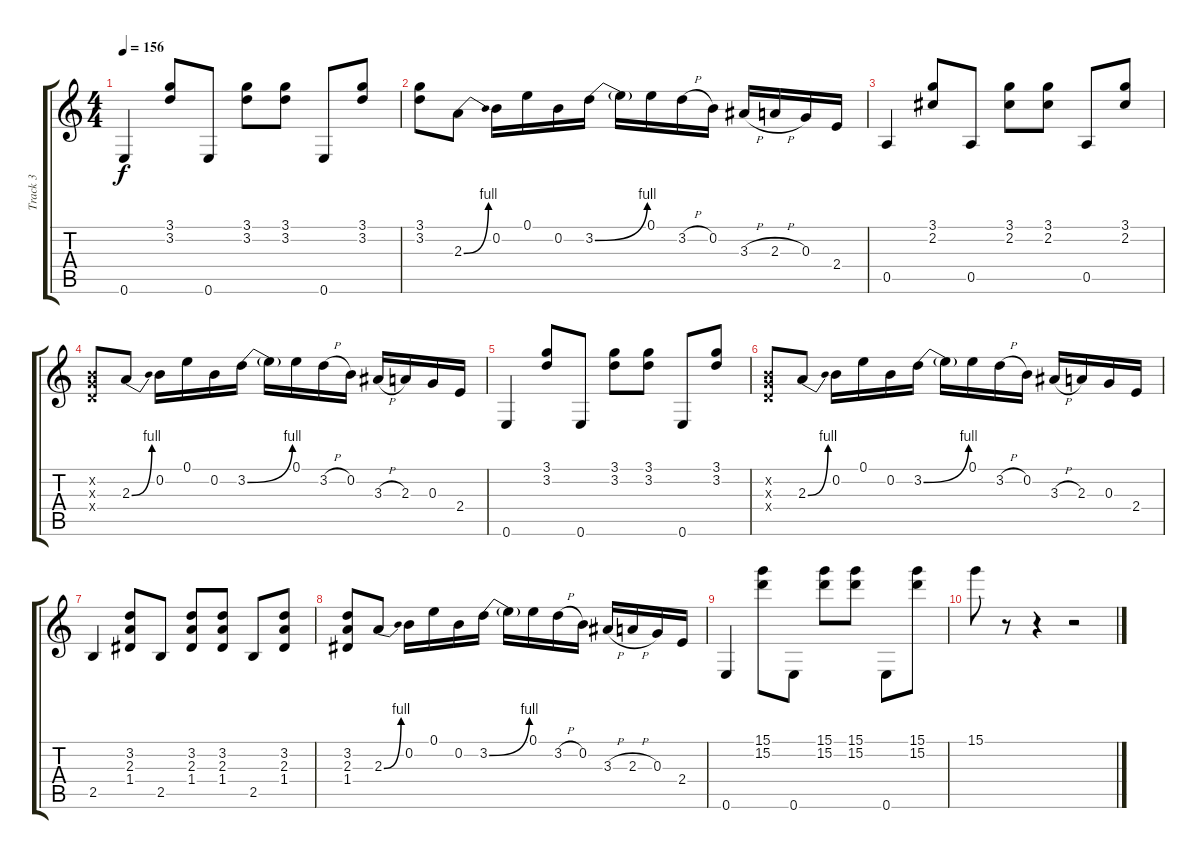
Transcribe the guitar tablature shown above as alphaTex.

\track ("Track 3" "Track 3") {instrument distortionguitar}
\staff {score tabs}
\tuning (E4 B3 G3 D3 A2 E2) {hide}
\ts (4 4)
\tempo 156
\clef g2
\ks c
0.6.4{dy f} (3.1 3.2).8 0.6.8 (3.1 3.2).8 (3.1 3.2).8 0.6.8 (3.1 3.2).8 |
(3.1 3.2).8 2.3{be (bend 0 0 60 4)}.8 0.2.16 0.1.16 0.2.16 3.2{be (bend 0 0 60 4)}.16 3.2{t}.16 0.1.16 3.2{h}.16 0.2.16 3.3{h}.16 2.3{h}.16 0.3.16 2.4.16 |
0.5.4 (3.1 2.2).8 0.5.8 (3.1 2.2).8 (3.1 2.2).8 0.5.8 (3.1 2.2).8 |
(0.2{x} 0.3{x} 0.4{x}).8 2.3{be (bend 0 0 60 4)}.8 0.2.16 0.1.16 0.2.16 3.2{be (bend 0 0 60 4)}.16 3.2{t}.16 0.1.16 3.2{h}.16 0.2.16 3.3{h}.16 2.3.16 0.3.16 2.4.16 |
0.6.4 (3.1 3.2).8 0.6.8 (3.1 3.2).8 (3.1 3.2).8 0.6.8 (3.1 3.2).8 |
(0.2{x} 0.3{x} 0.4{x}).8 2.3{be (bend 0 0 60 4)}.8 0.2.16 0.1.16 0.2.16 3.2{be (bend 0 0 60 4)}.16 3.2{t}.16 0.1.16 3.2{h}.16 0.2.16 3.3{h}.16 2.3.16 0.3.16 2.4.16 |
2.5.4 (3.2 2.3 1.4).8 2.5.8 (3.2 2.3 1.4).8 (3.2 2.3 1.4).8 2.5.8 (3.2 2.3 1.4).8 |
(3.2 2.3 1.4).8 2.3{be (bend 0 0 60 4)}.8 0.2.16 0.1.16 0.2.16 3.2{be (bend 0 0 60 4)}.16 3.2{t}.16 0.1.16 3.2{h}.16 0.2.16 3.3{h}.16 2.3{h}.16 0.3.16 2.4.16 |
0.6.4 (15.1 15.2).8 0.6.8 (15.1 15.2).8 (15.1 15.2).8 0.6.8 (15.1 15.2).8 |
15.1.8 r.8 r.4 r.2
